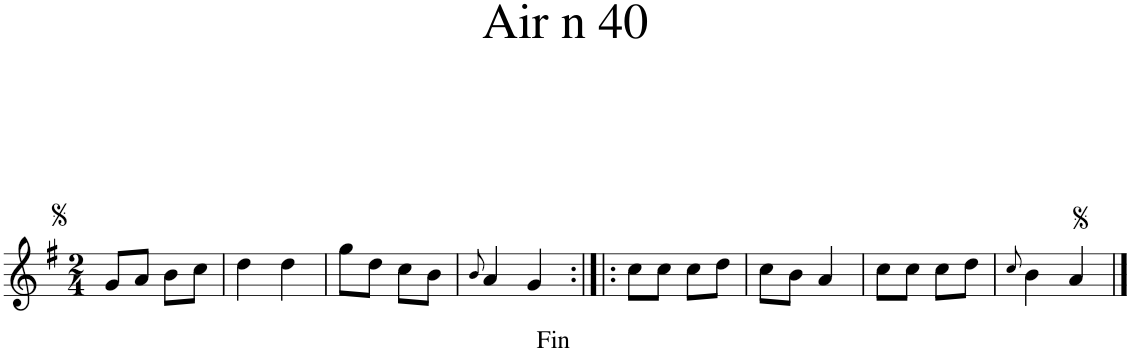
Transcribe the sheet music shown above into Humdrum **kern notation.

**kern
*part1
*staff1
*I"Piano
*I'Pno.
*clefG2
*k[f#]
*M2/4
=1
8g/L
8a/J
8b\L
8cc\J
=2
4dd\
4dd\
=3
8gg\L
8dd\J
8cc\L
8b\J
=4
8qb/
4a/
4g/
!LO:TX:b:t=Fin
=5:|!|:
8cc\L
8cc\J
8cc\L
8dd\J
=6
8cc\L
8b\J
4a/
=7
8cc\L
8cc\J
8cc\L
8dd\J
=8
8qcc/
4b\
4a/
==
*-
